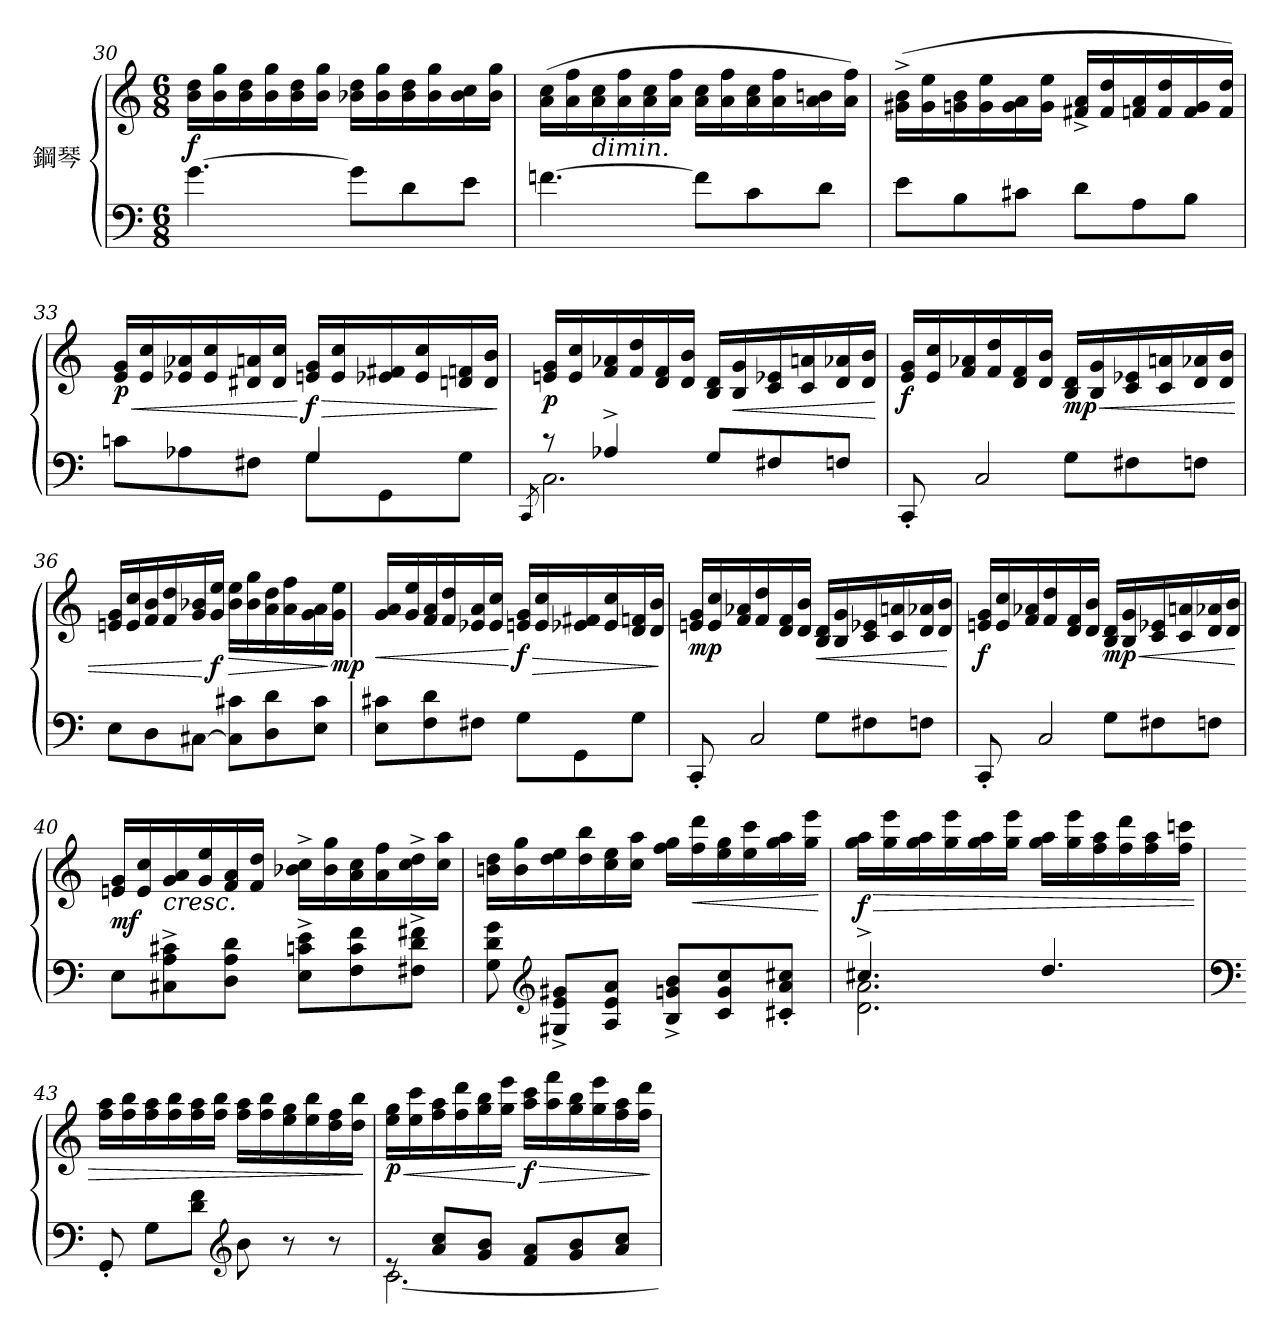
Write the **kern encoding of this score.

**kern	**kern	**dynam
*part1	*part1	*part1
*staff2	*staff1	*staff1/2
*I"鋼琴	*	*
*clefF4	*clefG2	*
*k[]	*k[]	*
*M6/8	*M6/8	*
=30	=30	=30
!	!	!LO:DY:b
[4.g\	16b\ 16dd\LL	f
.	16b\ 16gg\	.
.	16b\ 16dd\	.
.	16b\ 16gg\	.
.	16b\ 16dd\	.
.	16b\ 16gg\JJ	.
8g\L]	16b-X\ 16dd\LL	.
.	16b-\ 16gg\	.
8d\	16b-\ 16dd\	.
.	16b-\ 16gg\	.
8e\J	16b-\ 16cc\	.
.	16b-\ 16gg\JJ	.
!!LO:LB:g=z
=31	=31	=31
[4.fn\	(>16a\ 16cc\LL	.
.	16a\ 16ff\	.
!	!LO:TX:b:i:t=dimin.	!
.	16a\ 16cc\	.
.	16a\ 16ff\	.
.	16a\ 16cc\	.
.	16a\ 16ff\JJ	.
8f\L]	16a\ 16cc\LL	.
.	16a\ 16ff\	.
8c\	16a\ 16cc\	.
.	16a\ 16ff\	.
8d\J	16a\ 16bn\	.
.	16a\ 16ff\JJ)	.
=32	=32	=32
8e\L	(>16g#X\^ 16b\^LL	.
.	16g#\ 16ee\	.
8B\	16gn\ 16b\	.
.	16g\ 16ee\	.
8c#X\J	16g\ 16a\	.
.	16g\ 16ee\JJ	.
8d\L	16f#X/^ 16a/^LL	.
.	16f#/ 16dd/	.
8A\	16fn/ 16a/	.
.	16f/ 16dd/	.
8B\J	16f/ 16g/	.
.	16f/ 16dd/JJ)	.
=33	=33	=33
*^	*	*
!	!	!	!LO:HP:b
!	!	!	!LO:DY:n=1:b
8cn\L	4.ryy	16e/ 16g/LL	< p
.	.	16e/ 16cc/	.
8A-X\	.	16e-X/ 16a-X/	.
.	.	16e-/ 16cc/	.
8F#X\J	.	16d#X/ 16an/	.
.	.	16d#/ 16cc/JJ	.
!	!	!	!LO:HP:n=1:b
!	!	!	!LO:DY:n=2:b
8G\L	4G/	16en/ 16g/LL	[ > f
.	.	16e/ 16cc/	.
8GG\	.	16e-X/ 16f#X/	.
.	.	16e-/ 16cc/	.
8G\J	8ryy	16dn/ 16fn/	.
.	.	16d/ 16b/JJ	.
*v	*v	*	*
.	.	]
!!LO:LB:g=z
=34	=34	=34
*^	*	*
.	8qCC/	.	.
!	!	!	!LO:DY:b
8r	2.C\	16en/ 16g/LL	p
.	.	16e/ 16cc/	.
4A-X^/	.	16f/ 16a-X/	.
.	.	16f/ 16dd/	.
.	.	16d/ 16f/	.
.	.	16d/ 16b/JJ	.
8G/L	.	16B/ 16d/LL	.
!	!	!	!LO:HP:b
.	.	16B/ 16g/	<
8F#X/	.	16c/ 16e-X/	.
.	.	16c/ 16an/	.
8Fn/J	.	16d/ 16a-X/	.
.	.	16d/ 16b/JJ	.
*v	*v	*	*
.	.	[
=35	=35	=35
*^	*	*
!	!	!	!LO:DY:b
8CC'/	8ryy	16e/ 16g/LL	f
.	.	16e/ 16cc/	.
8C\Lyy	2C/	16f/ 16a-X/	.
.	.	16f/ 16dd/	.
8A-X^\J	.	16d/ 16f/	.
.	.	16d/ 16b/JJ	.
!	!	!	!LO:HP:b
!	!	!	!LO:DY:n=1:b
8G\L	.	16B/ 16d/LL	< mp
.	.	16B/ 16g/	.
8F#X\	.	16c/ 16e-X/	.
.	.	16c/ 16an/	.
8Fn\J	8ryy	16d/ 16a-X/	.
.	.	16d/ 16b/JJ	.
*v	*v	*	*
=36	=36	=36
8E\L	16en/ 16g/LL	.
.	16e/ 16cc/	.
8D\	16f/ 16b/	.
.	16f/ 16dd/	.
[8C#X\J	16g/ 16b-X/	.
!	!	!LO:DY:n=1:b
.	16g/ 16ee/JJ	[ f
!	!	!LO:HP:b
8C#\] 8c#X\L	16b-\ 16ee\LL	>
.	16b-\ 16gg\	.
8D\ 8d\	16a\ 16dd\	.
.	16a\ 16ff\	.
8E\ 8c#\J	16g\ 16a\	.
!	!	!LO:DY:n=2:b
.	16g\ 16ee\JJ	] mp
!!LO:PB:g=z
=37	=37	=37
!	!	!LO:HP:b
8E\ 8c#X\L	16g/ 16a/LL	<
.	16g/ 16ee/	.
8F\ 8d\	16f/ 16a/	.
.	16f/ 16dd/	.
8F#X\J	16e-X/ 16a/	.
.	16e-/ 16cc/JJ	.
!	!	!LO:HP:n=1:b
!	!	!LO:DY:n=1:b
8G\L	16en/ 16g/LL	[ > f
.	16e/ 16cc/	.
8GG\	16e-X/ 16f#X/	.
.	16e-/ 16cc/	.
8G\J	16d/ 16fn/	.
.	16d/ 16b/JJ	.
.	.	]
=38	=38	=38
*^	*	*
!	!	!	!LO:DY:b
8CC'/	8ryy	16en/ 16g/LL	mp
.	.	16e/ 16cc/	.
8C\Lyy	2C/	16f/ 16a-X/	.
.	.	16f/ 16dd/	.
8A-X^\J	.	16d/ 16f/	.
.	.	16d/ 16b/JJ	.
!	!	!	!LO:HP:b
8G\L	.	16B/ 16d/LL	<
.	.	16B/ 16g/	.
8F#X\	.	16c/ 16e-X/	.
.	.	16c/ 16an/	.
8Fn\J	8ryy	16d/ 16a-X/	.
.	.	16d/ 16b/JJ	.
*v	*v	*	*
.	.	[
=39	=39	=39
*^	*	*
!	!	!	!LO:DY:b
8CC'/	8ryy	16en/ 16g/LL	f
.	.	16e/ 16cc/	.
8C\Lyy	2C/	16f/ 16a-X/	.
.	.	16f/ 16dd/	.
8A-X^\J	.	16d/ 16f/	.
.	.	16d/ 16b/JJ	.
!	!	!	!LO:HP:b
!	!	!	!LO:DY:n=1:b
8G\L	.	16B/ 16d/LL	< mp
.	.	16B/ 16g/	.
8F#X\	.	16c/ 16e-X/	.
.	.	16c/ 16an/	.
8Fn\J	8ryy	16d/ 16a-X/	.
.	.	16d/ 16b/JJ	.
*v	*v	*	*
.	.	[
!!LO:LB:g=z
=40	=40	=40
!	!	!LO:DY:b
8E\L	16en/ 16g/LL	mf
.	16e/ 16cc/	.
!	!LO:TX:b:i:t=cresc.	!
8C#X\^ 8A\^ 8c#X\^	16g/ 16a/	.
.	16g/ 16ee/	.
8D\ 8A\ 8d\J	16f/ 16a/	.
.	16f/ 16dd/JJ	.
8E\^ 8cn\^ 8e\^L	16b-X\^ 16cc\^LL	.
.	16b-\ 16gg\	.
8F\ 8c\ 8f\	16a\ 16cc\	.
.	16a\ 16ff\	.
8F#X\^ 8d\^ 8f#X\^J	16cc\^ 16dd\^	.
.	16cc\ 16aa\JJ	.
=41	=41	=41
8G\ 8d\ 8g\	16bn\ 16dd\LL	.
.	16b\ 16gg\	.
*clefG2	*	*
8G#X/^ 8e/^ 8g#X/^L	16dd\ 16ee\	.
.	16dd\ 16bb\	.
8A/ 8e/ 8a/J	16cc\ 16ee\	.
.	16cc\ 16aa\JJ	.
8B/^ 8gn/^ 8b/^L	16ff\ 16gg\LL	.
!	!	!LO:HP:b
.	16ff\ 16ddd\	<
8c/ 8g/ 8cc/	16ee\ 16gg\	.
.	16ee\ 16ccc\	.
8c#X/' 8a/' 8cc#X/'J	16gg\ 16aa\	.
.	16gg\ 16eee\JJ	.
.	.	[
=42	=42	=42
*^	*	*
!	!	!	!LO:HP:b
!	!	!	!LO:DY:n=1:b
4.cc#X^/	2.d\ 2.a\	16gg\ 16aa\LL	> f
.	.	16gg\ 16eee\	.
.	.	16gg\ 16aa\	.
.	.	16gg\ 16eee\	.
.	.	16gg\ 16aa\	.
.	.	16gg\ 16eee\JJ	.
4.dd/	.	16gg\ 16aa\LL	.
.	.	16gg\ 16eee\	.
.	.	16ff\ 16aa\	.
.	.	16ff\ 16ddd\	.
.	.	16ff\ 16aa\	.
.	.	16ff\ 16cccn\JJ	.
*v	*v	*	*
=43	=43	=43
*clefF4	*	*
8GG'/	16ff\ 16aa\LL	.
.	16ff\ 16bb\	.
8G\L	16ff\ 16aa\	.
.	16ff\ 16bb\	.
8d\ 8f\J	16ff\ 16aa\	.
.	16ff\ 16bb\JJ	.
*clefG2	*	*
8b\	16ff\ 16aa\LL	.
.	16ff\ 16bb\	.
8r	16ee\ 16gg\	.
.	16ee\ 16bb\	.
8r	16dd\ 16ff\	.
.	16dd\ 16bb\JJ	.
.	.	]
!!LO:LB:g=z
=44	=44	=44
*^	*	*
!	!	!	!LO:HP:b
!	!	!	!LO:DY:n=1:b
8re	[2.c\	16ee\ 16gg\LL	< p
.	.	16ee\ 16ccc\	.
8a/ 8cc/L	.	16ff\ 16aa\	.
.	.	16ff\ 16ddd\	.
8g/ 8b/J	.	16gg\ 16bb\	.
.	.	16gg\ 16eee\JJ	.
!	!	!	!LO:HP:n=1:b
!	!	!	!LO:DY:n=2:b
8f/ 8a/L	.	16aa\ 16ccc\LL	[ > f
.	.	16aa\ 16fff\	.
8g/ 8b/	.	16gg\ 16bb\	.
.	.	16gg\ 16eee\	.
8a/ 8cc/J	.	16ff\ 16aa\	.
.	.	16ff\ 16ddd\JJ	.
*v	*v	*	*
.	.	]
=	=	=
*-	*-	*-
